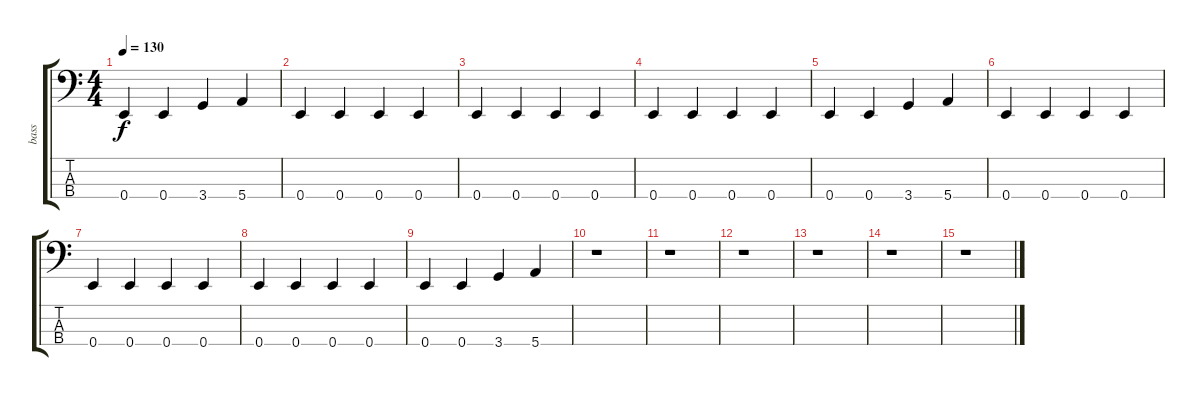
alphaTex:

\track ("bass" "bass") {instrument electricbassfinger}
\staff {score tabs}
\tuning (G2 D2 A1 E1) {hide}
\ts (4 4)
\tempo 130
\clef f4
\ks c
0.4.4{dy f} 0.4.4 3.4.4 5.4.4 |
0.4.4{volume 7} 0.4.4 0.4.4 0.4.4 |
0.4.4 0.4.4 0.4.4 0.4.4 |
0.4.4 0.4.4 0.4.4 0.4.4 |
0.4.4{volume 4} 0.4.4 3.4.4 5.4.4 |
0.4.4 0.4.4 0.4.4 0.4.4 |
0.4.4{volume 0} 0.4.4 0.4.4 0.4.4 |
0.4.4 0.4.4 0.4.4 0.4.4 |
0.4.4 0.4.4 3.4.4 5.4.4 |
r.1 |
r.1 |
r.1 |
r.1 |
r.1 |
r.1
